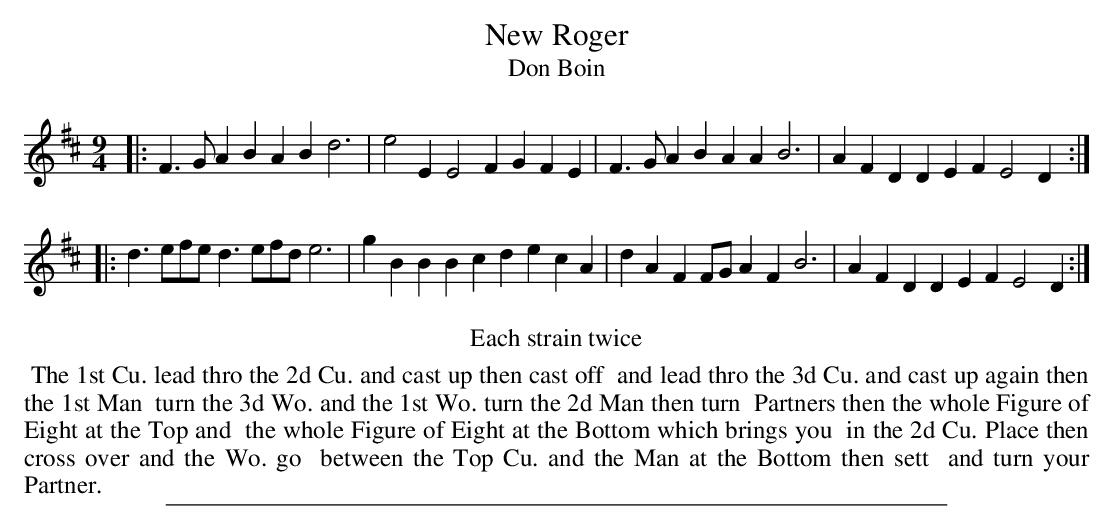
X:1
T: New Roger
T: Don Boin
M: 9/4
L: 1/4
K: D
|: F>GA BAB d3 | e2E E2F GFE | F>GA BAA B3 | AFD DEF E2D :|
|: d>ef/e/ d>ef/d/ e3 | gBB Bcd ecA | dAF F/G/AF B3 | AFD DEF E2D :|
